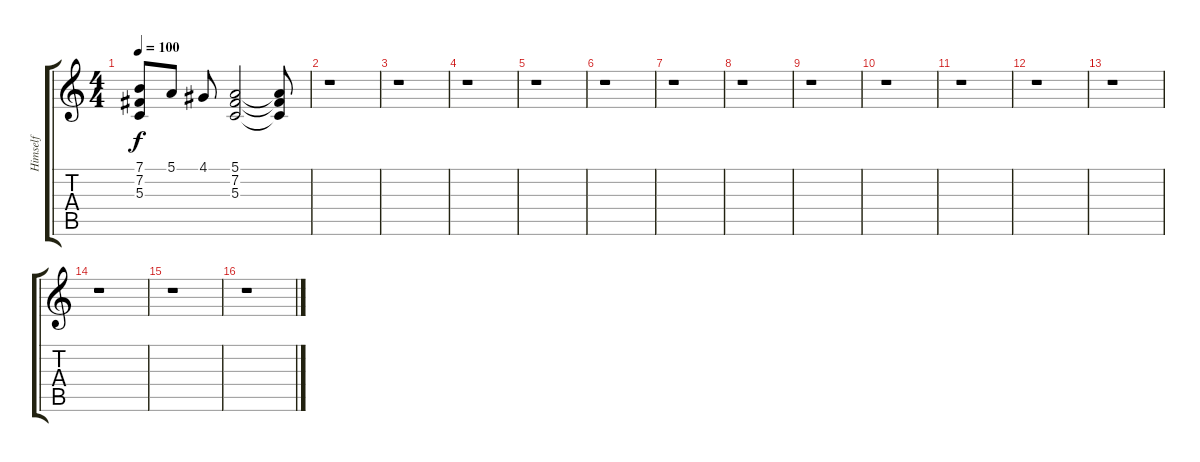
\track ("Himself" "Himself") {instrument synthvoice}
\staff {score tabs}
\tuning (E4 B3 G3 D3 A2 E2) {hide}
\ts (4 4)
\tempo 100
\clef g2
\ks c
(7.1{t} 7.2{t} 5.3{t}).8{dy f} 5.1.8 4.1.8 (5.1 7.2 5.3).2 (5.1{t} 7.2{t} 5.3{t}).8 |
r.1 |
r.1 |
r.1 |
r.1 |
r.1 |
r.1 |
r.1 |
r.1 |
r.1 |
r.1 |
r.1 |
r.1 |
r.1 |
r.1 |
r.1
